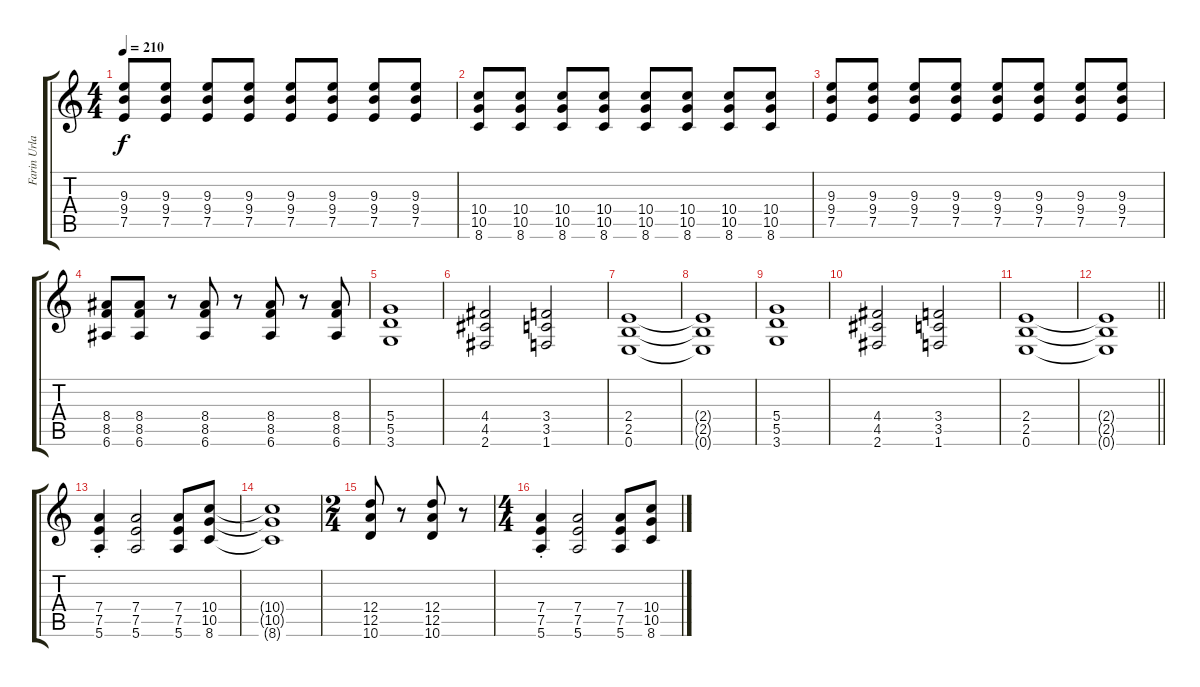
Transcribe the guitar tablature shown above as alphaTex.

\track ("Farin Urlaub I" "Farin Urla") {instrument distortionguitar}
\staff {score tabs}
\tuning (E4 B3 G3 D3 A2 E2) {hide}
\ts (4 4)
\tempo 210
\clef g2
\ks c
(9.3 9.4 7.5).8{dy f} (9.3 9.4 7.5).8 (9.3 9.4 7.5).8 (9.3 9.4 7.5).8 (9.3 9.4 7.5).8 (9.3 9.4 7.5).8 (9.3 9.4 7.5).8 (9.3 9.4 7.5).8 |
(10.4 10.5 8.6).8 (10.4 10.5 8.6).8 (10.4 10.5 8.6).8 (10.4 10.5 8.6).8 (10.4 10.5 8.6).8 (10.4 10.5 8.6).8 (10.4 10.5 8.6).8 (10.4 10.5 8.6).8 |
(9.3 9.4 7.5).8 (9.3 9.4 7.5).8 (9.3 9.4 7.5).8 (9.3 9.4 7.5).8 (9.3 9.4 7.5).8 (9.3 9.4 7.5).8 (9.3 9.4 7.5).8 (9.3 9.4 7.5).8 |
(8.4 8.5 6.6).8 (8.4 8.5 6.6).8 r.8 (8.4 8.5 6.6).8 r.8 (8.4 8.5 6.6).8 r.8 (8.4 8.5 6.6).8 |
(5.4 5.5 3.6).1 |
(4.4 4.5 2.6).2 (3.4 3.5 1.6).2 |
(2.4 2.5 0.6).1 |
(2.4{t} 2.5{t} 0.6{t}).1 |
(5.4 5.5 3.6).1 |
(4.4 4.5 2.6).2 (3.4 3.5 1.6).2 |
(2.4 2.5 0.6).1 |
\barLineRight lightlight
(2.4{t} 2.5{t} 0.6{t}).1 |
(7.4{st} 7.5{st} 5.6{st}).4 (7.4 7.5 5.6).2 (7.4 7.5 5.6).8 (10.4 10.5 8.6).8 |
(10.4{t} 10.5{t} 8.6{t}).1 |
\ts (2 4)
(12.4 12.5 10.6).8 r.8 (12.4 12.5 10.6).8 r.8 |
\ts (4 4)
(7.4{st} 7.5{st} 5.6{st}).4 (7.4 7.5 5.6).2 (7.4 7.5 5.6).8 (10.4 10.5 8.6).8
